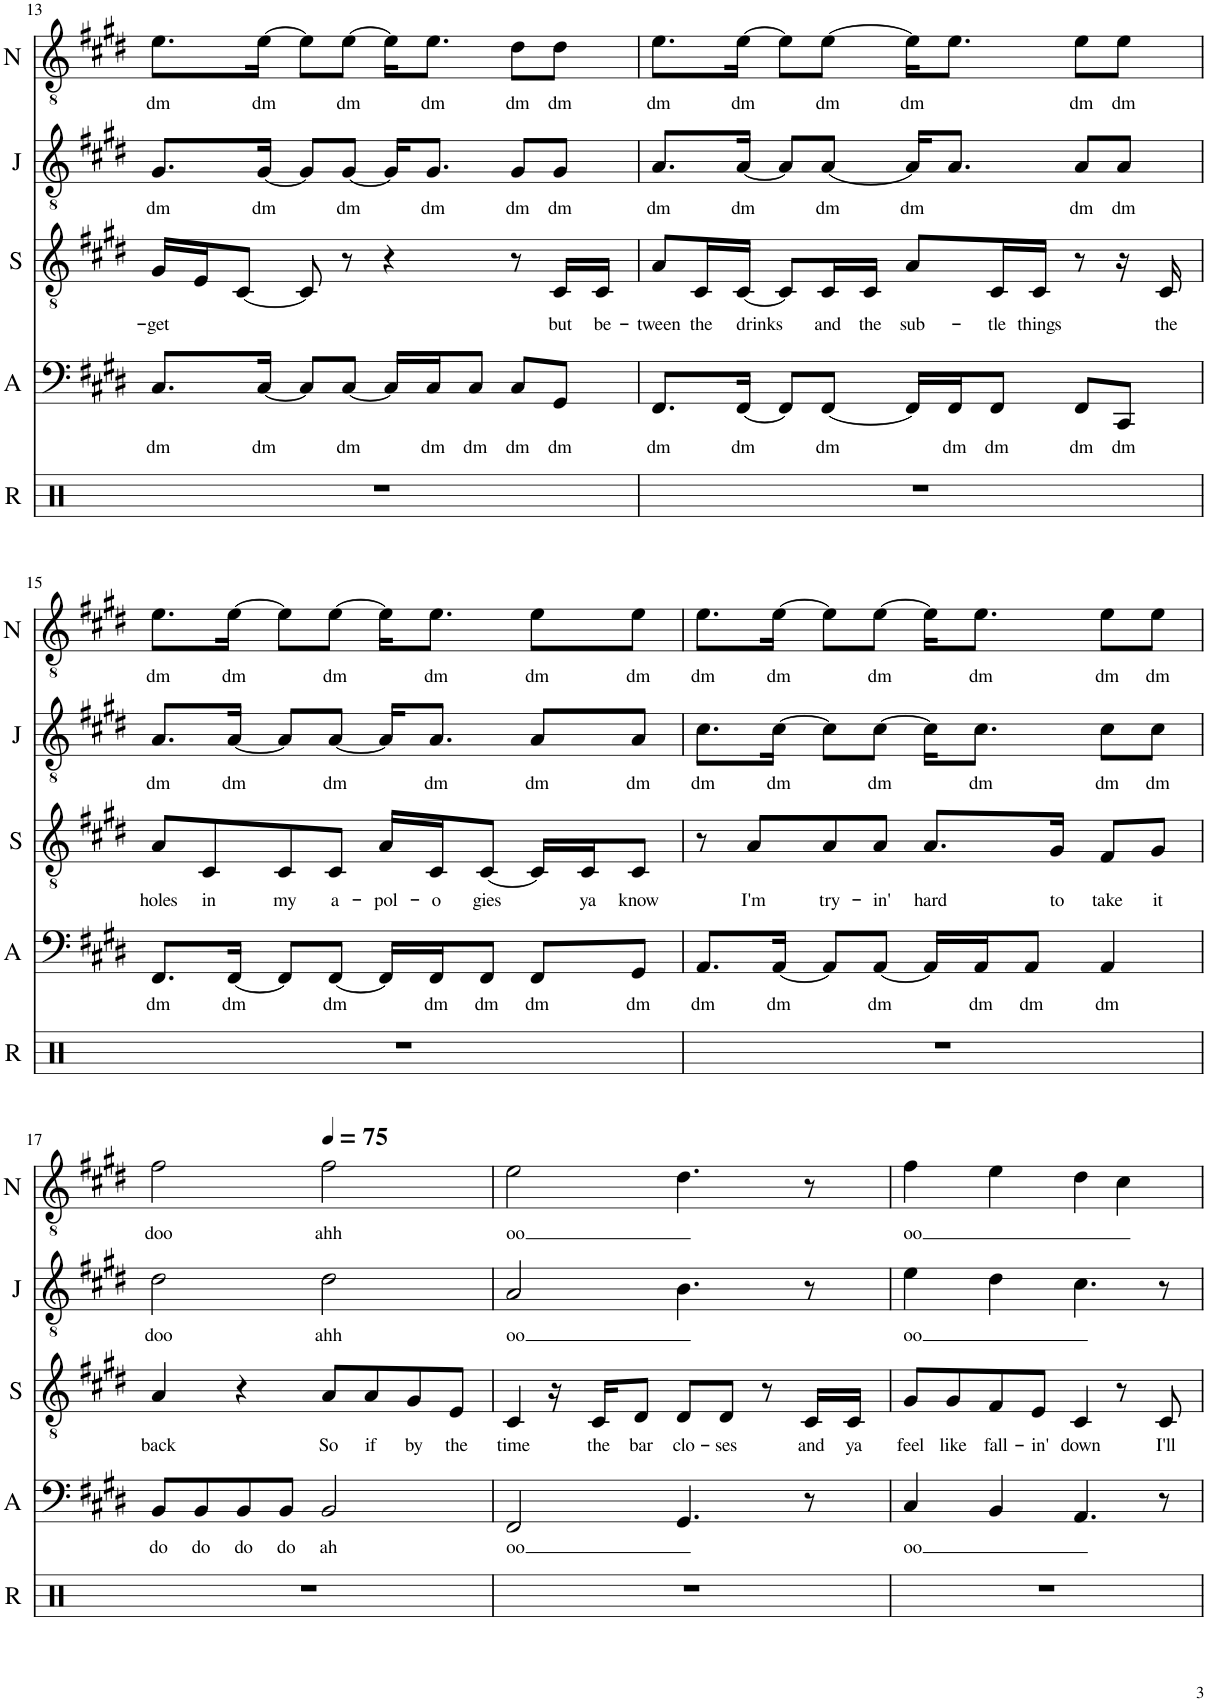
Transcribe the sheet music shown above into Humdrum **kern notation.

**kern	**kern	**text	**kern	**text	**kern	**text	**kern	**text
*part5	*part4	*part4	*part3	*part3	*part2	*part2	*part1	*part1
*staff5	*staff4	*staff4	*staff3	*staff3	*staff2	*staff2	*staff1	*staff1
*I"Ryan	*I"Andrew	*	*I"Steve	*	*I"Justin	*	*I"Nate	*
*I'R	*I'A	*	*I'S	*	*I'J	*	*I'N	*
!!LO:PB:g=z
*clefX	*clefF4	*	*clefGv2	*	*clefGv2	*	*clefGv2	*
*k[]	*k[f#c#g#d#]	*	*k[f#c#g#d#]	*	*k[f#c#g#d#]	*	*k[f#c#g#d#]	*
*M4/4	*M4/4	*	*M4/4	*	*M4/4	*	*M4/4	*
=13	=13	=13	=13	=13	=13	=13	=13	=13
!	!	!LO:LY:b	!	!LO:LY:b	!	!LO:LY:b	!	!LO:LY:b
1r	8.C#/L	dm	16G#/LL	-get	8.G#/L	dm	8.e\L	dm
.	.	.	16E/J	.	.	.	.	.
.	.	.	[8C#/J	.	.	.	.	.
!	!	!LO:LY:b	!	!	!	!LO:LY:b	!	!LO:LY:b
.	[16C#/Jk	dm	.	.	[16G#/Jk	dm	[16e\Jk	dm
.	8C#/L]	.	8C#/]	.	8G#/L]	.	8e\L]	.
!	!	!LO:LY:b	!	!	!	!LO:LY:b	!	!LO:LY:b
.	[8C#/J	dm	8r	.	[8G#/J	dm	[8e\J	dm
.	16C#/LL]	.	4r	.	16G#/KL]	.	16e\KL]	.
!	!	!LO:LY:b	!	!	!	!LO:LY:b	!	!LO:LY:b
.	16C#/J	dm	.	.	8.G#/J	dm	8.e\J	dm
!	!	!LO:LY:b	!	!	!	!	!	!
.	8C#/J	dm	.	.	.	.	.	.
!	!	!LO:LY:b	!	!	!	!LO:LY:b	!	!LO:LY:b
.	8C#/L	dm	8r	.	8G#/L	dm	8d#\L	dm
!	!	!LO:LY:b	!	!LO:LY:b	!	!LO:LY:b	!	!LO:LY:b
.	8GG#/J	dm	16C#/LL	but	8G#/J	dm	8d#\J	dm
!	!	!	!	!LO:LY:b	!	!	!	!
.	.	.	16C#/JJ	be-	.	.	.	.
=14	=14	=14	=14	=14	=14	=14	=14	=14
!	!	!LO:LY:b	!	!LO:LY:b	!	!LO:LY:b	!	!LO:LY:b
1r	8.FF#/L	dm	8A/L	-tween	8.A/L	dm	8.e\L	dm
!	!	!	!	!LO:LY:b	!	!	!	!
.	.	.	16C#/L	the	.	.	.	.
!	!	!LO:LY:b	!	!LO:LY:b	!	!LO:LY:b	!	!LO:LY:b
.	[16FF#/Jk	dm	[16C#/JJ	drinks	[16A/Jk	dm	[16e\Jk	dm
.	8FF#/L]	.	8C#/L]	.	8A/L]	.	8e\L]	.
!	!	!LO:LY:b	!	!LO:LY:b	!	!LO:LY:b	!	!LO:LY:b
.	[8FF#/J	dm	16C#/L	and	[8A/J	dm	[8e\J	dm
!	!	!	!	!LO:LY:b	!	!	!	!
.	.	.	16C#/JJ	the	.	.	.	.
!	!	!	!	!LO:LY:b	!	!LO:LY:b	!	!LO:LY:b
.	16FF#/LL]	.	8A/L	sub-	16A/KL]	dm	16e\KL]	dm
!	!	!LO:LY:b	!	!	!	!	!	!
.	16FF#/J	dm	.	.	8.A/J	.	8.e\J	.
!	!	!LO:LY:b	!	!LO:LY:b	!	!	!	!
.	8FF#/J	dm	16C#/L	-tle	.	.	.	.
!	!	!	!	!LO:LY:b	!	!	!	!
.	.	.	16C#/JJ	things	.	.	.	.
!	!	!LO:LY:b	!	!	!	!LO:LY:b	!	!LO:LY:b
.	8FF#/L	dm	8r	.	8A/L	dm	8e\L	dm
!	!	!LO:LY:b	!	!	!	!LO:LY:b	!	!LO:LY:b
.	8CC#/J	dm	16r	.	8A/J	dm	8e\J	dm
!	!	!	!	!LO:LY:b	!	!	!	!
.	.	.	16C#/	the	.	.	.	.
!!LO:LB:g=z
=15	=15	=15	=15	=15	=15	=15	=15	=15
!	!	!LO:LY:b	!	!LO:LY:b	!	!LO:LY:b	!	!LO:LY:b
1r	8.FF#/L	dm	8A/L	holes	8.A/L	dm	8.e\L	dm
!	!	!	!	!LO:LY:b	!	!	!	!
.	.	.	8C#/	in	.	.	.	.
!	!	!LO:LY:b	!	!	!	!LO:LY:b	!	!LO:LY:b
.	[16FF#/Jk	dm	.	.	[16A/Jk	dm	[16e\Jk	dm
!	!	!	!	!LO:LY:b	!	!	!	!
.	8FF#/L]	.	8C#/	my	8A/L]	.	8e\L]	.
!	!	!LO:LY:b	!	!LO:LY:b	!	!LO:LY:b	!	!LO:LY:b
.	[8FF#/J	dm	8C#/J	a-	[8A/J	dm	[8e\J	dm
!	!	!	!	!LO:LY:b	!	!	!	!
.	16FF#/LL]	.	16A/LL	-pol-	16A/KL]	.	16e\KL]	.
!	!	!LO:LY:b	!	!LO:LY:b	!	!LO:LY:b	!	!LO:LY:b
.	16FF#/J	dm	16C#/J	o	8.A/J	dm	8.e\J	dm
!	!	!LO:LY:b	!	!LO:LY:b	!	!	!	!
.	8FF#/J	dm	[8C#/J	gies	.	.	.	.
!	!	!LO:LY:b	!	!	!	!LO:LY:b	!	!LO:LY:b
.	8FF#/L	dm	16C#/LL]	.	8A/L	dm	8e\L	dm
!	!	!	!	!LO:LY:b	!	!	!	!
.	.	.	16C#/J	ya	.	.	.	.
!	!	!LO:LY:b	!	!LO:LY:b	!	!LO:LY:b	!	!LO:LY:b
.	8GG#/J	dm	8C#/J	know	8A/J	dm	8e\J	dm
=16	=16	=16	=16	=16	=16	=16	=16	=16
!	!	!LO:LY:b	!	!	!	!LO:LY:b	!	!LO:LY:b
1r	8.AA/L	dm	8r	.	8.c#\L	dm	8.e\L	dm
!	!	!	!	!LO:LY:b	!	!	!	!
.	.	.	8A/L	I'm	.	.	.	.
!	!	!LO:LY:b	!	!	!	!LO:LY:b	!	!LO:LY:b
.	[16AA/Jk	dm	.	.	[16c#\Jk	dm	[16e\Jk	dm
!	!	!	!	!LO:LY:b	!	!	!	!
.	8AA/L]	.	8A/	try-	8c#\L]	.	8e\L]	.
!	!	!LO:LY:b	!	!LO:LY:b	!	!LO:LY:b	!	!LO:LY:b
.	[8AA/J	dm	8A/J	-in'	[8c#\J	dm	[8e\J	dm
!	!	!	!	!LO:LY:b	!	!	!	!
.	16AA/LL]	.	8.A/L	hard	16c#\KL]	.	16e\KL]	.
!	!	!LO:LY:b	!	!	!	!LO:LY:b	!	!LO:LY:b
.	16AA/J	dm	.	.	8.c#\J	dm	8.e\J	dm
!	!	!LO:LY:b	!	!	!	!	!	!
.	8AA/J	dm	.	.	.	.	.	.
!	!	!	!	!LO:LY:b	!	!	!	!
.	.	.	16G#/Jk	to	.	.	.	.
!	!	!LO:LY:b	!	!LO:LY:b	!	!LO:LY:b	!	!LO:LY:b
.	4AA/	dm	8F#/L	take	8c#\L	dm	8e\L	dm
!	!	!	!	!LO:LY:b	!	!LO:LY:b	!	!LO:LY:b
.	.	.	8G#/J	it	8c#\J	dm	8e\J	dm
!!LO:LB:g=z
=17	=17	=17	=17	=17	=17	=17	=17	=17
!	!	!LO:LY:b	!	!LO:LY:b	!	!LO:LY:b	!	!LO:LY:b
1r	8BB/L	do	4A/	back	2d#\	doo	2f#\	doo
!	!	!LO:LY:b	!	!	!	!	!	!
.	8BB/	do	.	.	.	.	.	.
!	!	!LO:LY:b	!	!	!	!	!	!
.	8BB/	do	4r	.	.	.	.	.
!	!	!LO:LY:b	!	!	!	!	!	!
.	8BB/J	do	.	.	.	.	.	.
*	*	*	*	*	*	*	*MM75	*
!	!	!LO:LY:b	!	!LO:LY:b	!	!LO:LY:b	!	!LO:LY:b
.	2BB/	ah	8A/L	So	2d#\	ahh	2f#\	ahh
!	!	!	!	!LO:LY:b	!	!	!	!
.	.	.	8A/	if	.	.	.	.
!	!	!	!	!LO:LY:b	!	!	!	!
.	.	.	8G#/	by	.	.	.	.
!	!	!	!	!LO:LY:b	!	!	!	!
.	.	.	8E/J	the	.	.	.	.
=18	=18	=18	=18	=18	=18	=18	=18	=18
!	!	!LO:LY:b	!	!LO:LY:b	!	!LO:LY:b	!	!LO:LY:b
1r	2FF#/	oo	4C#/	time	2A/	oo	2e\	oo
.	.	.	16r	.	.	.	.	.
!	!	!	!	!LO:LY:b	!	!	!	!
.	.	.	16C#/KL	the	.	.	.	.
!	!	!	!	!LO:LY:b	!	!	!	!
.	.	.	8D#/J	bar	.	.	.	.
!	!	!	!	!LO:LY:b	!	!	!	!
.	4.GG#/	.	8D#/L	clo-	4.B\	.	4.d#\	.
!	!	!	!	!LO:LY:b	!	!	!	!
.	.	.	8D#/J	-ses	.	.	.	.
.	.	.	8r	.	.	.	.	.
!	!	!	!	!LO:LY:b	!	!	!	!
.	8r	.	16C#/LL	and	8r	.	8r	.
!	!	!	!	!LO:LY:b	!	!	!	!
.	.	.	16C#/JJ	ya	.	.	.	.
=19	=19	=19	=19	=19	=19	=19	=19	=19
!	!	!LO:LY:b	!	!LO:LY:b	!	!LO:LY:b	!	!LO:LY:b
1r	4C#/	oo	8G#/L	feel	4e\	oo	4f#\	oo
!	!	!	!	!LO:LY:b	!	!	!	!
.	.	.	8G#/	like	.	.	.	.
!	!	!	!	!LO:LY:b	!	!	!	!
.	4BB/	.	8F#/	fall-	4d#\	.	4e\	.
!	!	!	!	!LO:LY:b	!	!	!	!
.	.	.	8E/J	-in'	.	.	.	.
!	!	!	!	!LO:LY:b	!	!	!	!
.	4.AA/	.	4C#/	down	4.c#\	.	4d#\	.
.	.	.	8r	.	.	.	4c#\	.
!	!	!	!	!LO:LY:b	!	!	!	!
.	8r	.	8C#/	I'll	8r	.	.	.
=	=	=	=	=	=	=	=	=
*-	*-	*-	*-	*-	*-	*-	*-	*-
